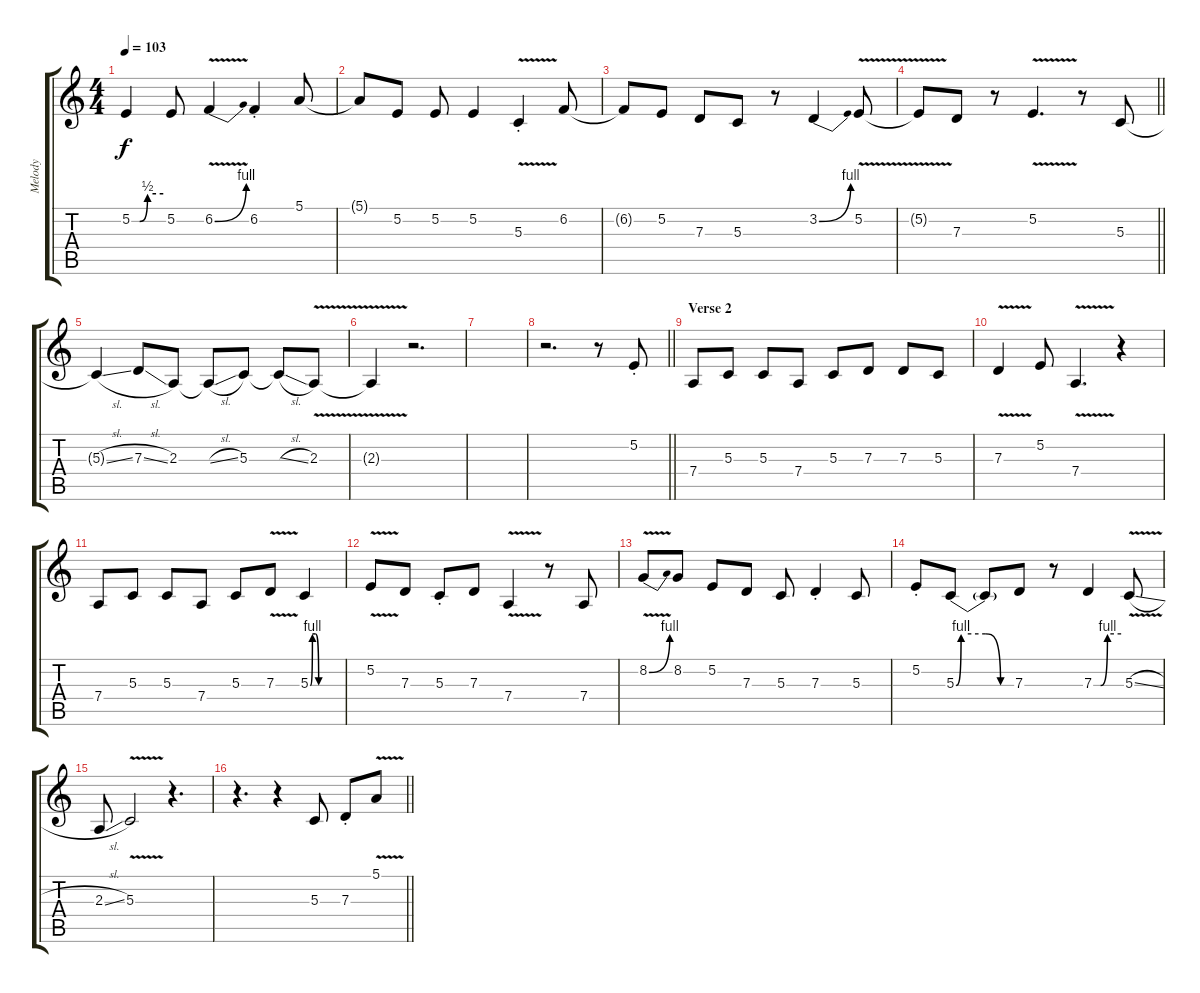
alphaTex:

\track ("Melody" "Melody") {instrument ocarina}
\staff {score tabs}
\tuning (E4 B3 G3 D3 A2 E2) {hide}
\ts (4 4)
\tempo 103
\clef g2
\ks c
5.2{be (custom 0 0 15 0 30 2 60 2)}.4{dy f} 5.2.8 6.2{be (bend 0 0 60 4) v}.4 6.2{st}.4 5.1.8 |
5.1{t}.8 5.2.8 5.2.8 5.2.4 5.3{v st}.4 6.2.8 |
6.2{t}.8 5.2.8 7.3.8 5.3.8 r.8 3.2{be (bend 0 0 60 4)}.4 5.2{v}.8 |
\barLineRight lightlight
5.2{t}.8 7.3.8 r.8 5.2{v}.4{d} r.8 5.3.8 |
5.3{sl t}.4 7.3{sl}.8 2.3.8 2.3{sl t}.8 5.3.8 5.3{sl t}.8 2.3{v}.8 |
2.3{t}.4 r.2{d} |
|
\barLineRight lightlight
r.2{d} r.8 5.2{st}.8 |
\section ("" "Verse 2")
7.4.8 5.3.8 5.3.8 7.4.8 5.3.8 7.3.8 7.3.8 5.3.8 |
7.3{v}.4 5.2.8 7.4{v}.4{d} r.4 |
7.4.8 5.3.8 5.3.8 7.4.8 5.3.8 7.3{v}.8 5.3{be (custom 0 0 4 4 10 4 16 0 60 0)}.4 |
5.2{v}.8 7.3.8 5.3{st}.8 7.3.8 7.4{v}.4 r.8 7.4.8 |
8.2{be (bend 0 0 60 4) v}.8 8.2.8 5.2.8 7.3.8 5.3.8 7.3{st}.4 5.3.8 |
5.2{st}.8 5.3{be (custom 0 0 5 4 30 4 45 0 60 0)}.8 5.3{t}.8 7.3.8 r.8 7.3{be (custom 0 0 15 0 30 4 60 4)}.4 5.3{v sl}.8 |
2.3{sl}.8 5.3{v}.2 r.4{d} |
\barLineRight lightlight
r.4{d} r.4 5.3.8 7.3{st}.8 5.1{v}.8
